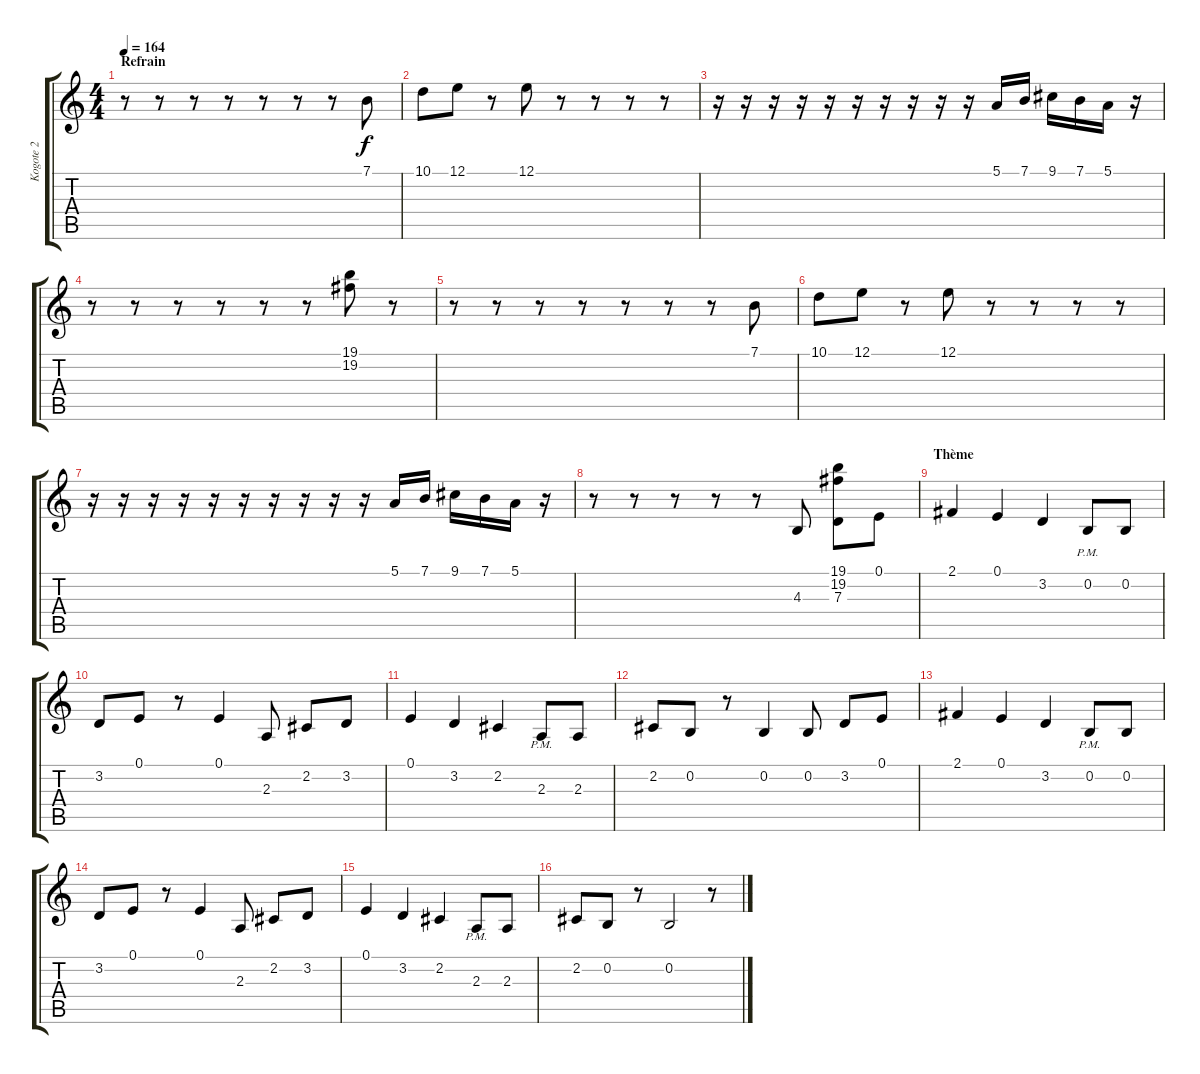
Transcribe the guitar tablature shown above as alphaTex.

\track ("Kogote 2" "Kogote 2") {instrument trombone}
\staff {score tabs}
\tuning (E4 B3 G3 D3 A2 E2) {hide}
\ts (4 4)
\section ("" "Refrain")
\tempo 164
\clef g2
\ks c
r.8{dy f instrument brasssection} r.8 r.8 r.8 r.8 r.8 r.8 7.1.8 |
10.1.8 12.1.8 r.8 12.1.8 r.8 r.8 r.8 r.8 |
r.16 r.16 r.16 r.16 r.16 r.16 r.16 r.16 r.16 r.16 5.1.16 7.1.16 9.1.16 7.1.16 5.1.16 r.16 |
r.8 r.8 r.8 r.8 r.8 r.8 (19.1 19.2).8 r.8 |
r.8 r.8 r.8 r.8 r.8 r.8 r.8 7.1.8 |
10.1.8 12.1.8 r.8 12.1.8 r.8 r.8 r.8 r.8 |
r.16 r.16 r.16 r.16 r.16 r.16 r.16 r.16 r.16 r.16 5.1.16 7.1.16 9.1.16 7.1.16 5.1.16 r.16 |
r.8 r.8 r.8 r.8 r.8 4.3.8 (19.1 19.2 7.3).8{instrument trombone} 0.1.8 |
\section ("" "Thème")
2.1.4 0.1.4 3.2.4 0.2{pm}.8 0.2.8 |
3.2.8 0.1.8 r.8 0.1.4 2.3.8 2.2.8 3.2.8 |
0.1.4 3.2.4 2.2.4 2.3{pm}.8 2.3.8 |
2.2.8 0.2.8 r.8 0.2.4 0.2.8 3.2.8 0.1.8 |
2.1.4 0.1.4 3.2.4 0.2{pm}.8 0.2.8 |
3.2.8 0.1.8 r.8 0.1.4 2.3.8 2.2.8 3.2.8 |
0.1.4 3.2.4 2.2.4 2.3{pm}.8 2.3.8 |
2.2.8 0.2.8 r.8 0.2.2 r.8
